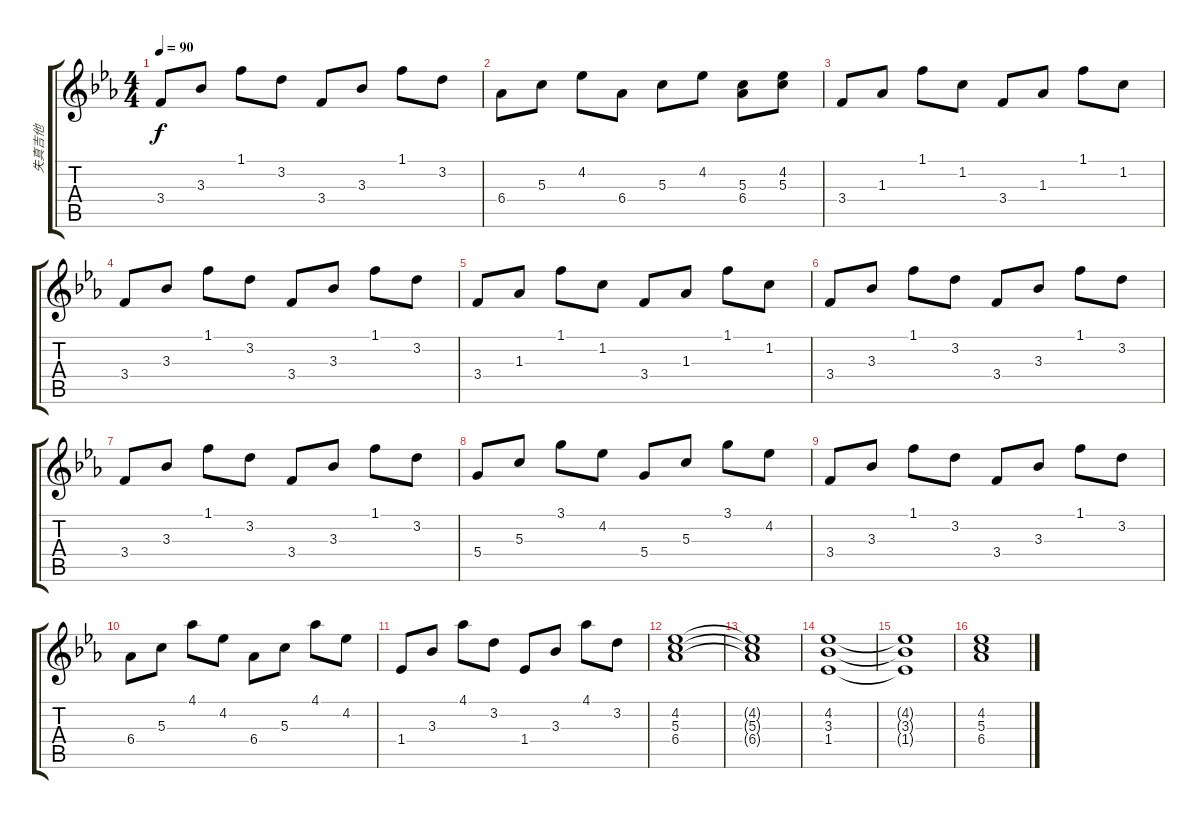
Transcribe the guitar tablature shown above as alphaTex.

\track ("失真吉他" "失真吉他") {instrument distortionguitar}
\staff {score tabs}
\tuning (E4 B3 G3 D3 A2 E2) {hide}
\ts (4 4)
\tempo 90
\clef g2
\ks eb
3.4.8{dy f} 3.3.8 1.1.8 3.2.8 3.4.8 3.3.8 1.1.8 3.2.8 |
6.4.8 5.3.8 4.2.8 6.4.8 5.3.8 4.2.8 (5.3 6.4).8 (4.2 5.3).8 |
3.4.8 1.3.8 1.1.8 1.2.8 3.4.8 1.3.8 1.1.8 1.2.8 |
3.4.8 3.3.8 1.1.8 3.2.8 3.4.8 3.3.8 1.1.8 3.2.8 |
3.4.8 1.3.8 1.1.8 1.2.8 3.4.8 1.3.8 1.1.8 1.2.8 |
3.4.8 3.3.8 1.1.8 3.2.8 3.4.8 3.3.8 1.1.8 3.2.8 |
3.4.8 3.3.8 1.1.8 3.2.8 3.4.8 3.3.8 1.1.8 3.2.8 |
5.4.8 5.3.8 3.1.8 4.2.8 5.4.8 5.3.8 3.1.8 4.2.8 |
3.4.8 3.3.8 1.1.8 3.2.8 3.4.8 3.3.8 1.1.8 3.2.8 |
6.4.8 5.3.8 4.1.8 4.2.8 6.4.8 5.3.8 4.1.8 4.2.8 |
1.4.8 3.3.8 4.1.8 3.2.8 1.4.8 3.3.8 4.1.8 3.2.8 |
(4.2 5.3 6.4).1{volume 12 instrument distortionguitar} |
(4.2{t} 5.3{t} 6.4{t}).1 |
(4.2 3.3 1.4).1 |
(4.2{t} 3.3{t} 1.4{t}).1 |
(4.2 5.3 6.4).1
